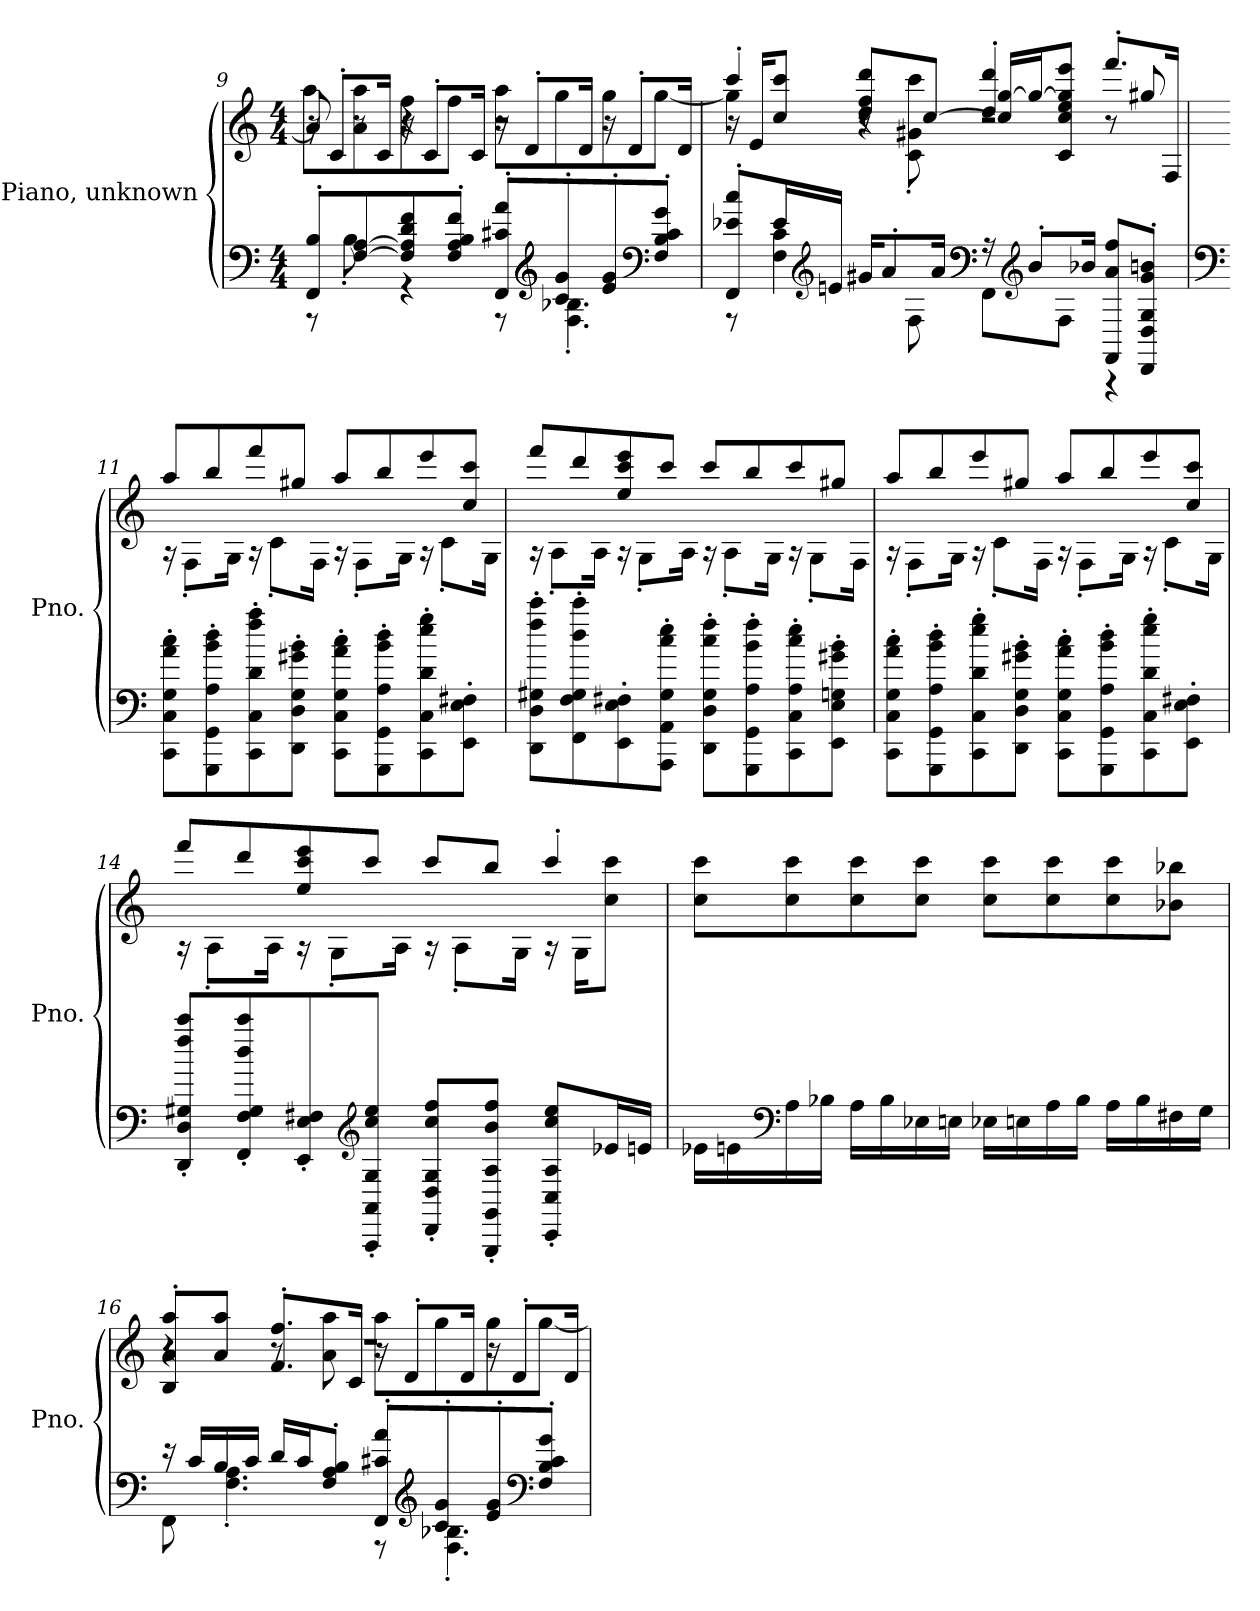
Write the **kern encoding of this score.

**kern	**kern
*part1	*part1
*staff2	*staff1
*I"Piano, unknown	*
*I'Pno.	*
!!LO:LB:g=z
*clefF4	*clefG2
*k[]	*k[]
*M4/4	*M4/4
=9	=9
*^	*^
*	*	*	*^
8FF/' 8B/'L	8r	8a/]	8aa\L	16r
.	.	.	.	8c'/L
[8F/ [8A/	8B'\	8r	8a\ 8aa\	.
.	.	.	.	16c/Jk
8F/] 8A/] 8d/ 8f/	4r	4r	8ff\	16r
.	.	.	.	8c'/L
8F/' 8A/' 8B/' 8f/'J	.	.	8ff\J	.
.	.	.	.	16c/Jk
8FF/' 8c#X/' 8a/'L	8r	2r	8aa\L	16r
.	.	.	.	8d'/L
*clefG2	*	*	*	*
8c#/' 8g/'	4.F\' 4.B-X\'	.	8gg\	.
.	.	.	.	16d/Jk
8e/' 8g/'	.	.	8gg\	16r
.	.	.	.	8d'/L
*clefF4	*	*	*	*
8F/' 8B-/' 8c#/' 8g/'J	.	.	[8gg\J	.
.	.	.	.	16d/Jk
=10	=10	=10	=10	=10
8FF/' 8e-X/' 8cc/'L	8r	4ccc'/	4gg\]	16r
.	.	.	.	16e/KL
16e-/L	4F\ 4c\	.	.	8cc/ 8ccc/J
*clefG2	*	*	*	*
16en/JJ	.	.	.	.
16g#X/KL	.	4r	8r	8dd/ 8ff/ 8ddd/L
8a'/	.	.	.	.
.	8F\	.	8c\' 8g#X\' 8ccc\'	[8cc/J
16a/Jk	.	.	.	.
*clefF4	*	*	*	*
16r	8FF\L	4dd/' 4ddd/'	2r	16cc/] [16gg/LL
*clefG2	*	*	*	*
8b'/L	.	.	.	16gg/J_
.	8F\J	.	.	8c/ 8cc/ 8ee/ 8gg/] 8eee/J
16b-X/Jk	.	.	.	.
8FF/ 8a/ 8ff/L	4r	8r	.	8.fff'/L
8DD/' 8D/' 8G/' 8g#/' 8bn/'J	.	8gg#X/	.	.
.	.	.	.	16F/Jk
*v	*v	*	*	*
*	*v	*v	*v
!!LO:LB:g=z
=11	=11
*clefF4	*
*	*^
8CC\' 8C\' 8G\' 8a\' 8cc\'L	8aa/L	16r
.	.	8F'\L
8GGG\' 8GG\' 8A\' 8b\' 8dd\'	8bb/	.
.	.	16G\Jk
8CC\' 8C\' 8d\' 8ff\' 8aa\'	8fff/	16r
.	.	8c'\L
8DD\' 8D\' 8G\' 8g#X\' 8b\'J	8gg#X/J	.
.	.	16F\Jk
8CC\' 8C\' 8G\' 8a\' 8cc\'L	8aa/L	16r
.	.	8F'\L
8GGG\' 8GG\' 8A\' 8b\' 8dd\'	8bb/	.
.	.	16G\Jk
8CC\' 8C\' 8d\' 8ee\' 8gg\'	8eee/	16r
.	.	8c'\L
8EE\' 8E\' 8F#X\'J	8cc/ 8ccc/J	.
.	.	16G\Jk
=12	=12	=12
8DD\' 8D\' 8G#X\' 8ff\' 8ccc\'L	8fff/L	16r
.	.	8A'\L
8FF\' 8F\' 8G#\' 8dd\' 8ccc\'	8ddd/	.
.	.	16A\Jk
8EE\' 8E\' 8F#X\'	8ee/ 8ccc/ 8eee/	16r
.	.	8G'\L
8AAA\' 8AA\' 8G#\' 8cc\' 8ee\'J	8ccc/J	.
.	.	16A\Jk
8DD\' 8D\' 8G#\' 8cc\' 8ff\'L	8ccc/L	16r
.	.	8A'\L
8GGG\' 8GG\' 8A\' 8b\' 8ff\'	8bb/	.
.	.	16G\Jk
8CC\' 8C\' 8A\' 8cc\' 8ee\'	8ccc/	16r
.	.	8G'\L
8EE\' 8E\' 8Gn\' 8g#X\' 8b\'J	8gg#X/J	.
.	.	16F\Jk
!!LO:LB:g=z	!!
=13	=13	=13
8CC\' 8C\' 8G\' 8a\' 8cc\'L	8aa/L	16r
.	.	8F'\L
8GGG\' 8GG\' 8A\' 8b\' 8dd\'	8bb/	.
.	.	16G\Jk
8CC\' 8C\' 8d\' 8ee\' 8gg\'	8eee/	16r
.	.	8c'\L
8DD\' 8D\' 8G\' 8g#X\' 8b\'J	8gg#X/J	.
.	.	16F\Jk
8CC\' 8C\' 8G\' 8a\' 8cc\'L	8aa/L	16r
.	.	8F'\L
8GGG\' 8GG\' 8A\' 8b\' 8dd\'	8bb/	.
.	.	16G\Jk
8CC\' 8C\' 8d\' 8ee\' 8gg\'	8eee/	16r
.	.	8c'\L
8EE\' 8E\' 8F#X\'J	8cc/ 8ccc/J	.
.	.	16G\Jk
=14	=14	=14
8DD/' 8D/' 8G#X/' 8ff/' 8ccc/'L	8fff/L	16r
.	.	8A'\L
8FF/' 8F/' 8G#/' 8dd/' 8ccc/'	8ddd/	.
.	.	16A\Jk
8EE/' 8E/' 8F#X/'	8ee/ 8ccc/ 8eee/	16r
.	.	8G'\L
*clefG2	*	*
8AAA/' 8AA/' 8G#/' 8cc/' 8ee/'J	8ccc/J	.
.	.	16A\Jk
8DD/' 8D/' 8G#/' 8cc/' 8ff/'L	8ccc/L	16r
.	.	8A'\L
8GGG/' 8GG/' 8A/' 8b/' 8ff/'J	8bb/J	.
.	.	16G\Jk
8CC/' 8C/' 8A/' 8cc/' 8ee/'L	4ccc'/	16r
.	.	16G\KL
16e-X/L	.	8cc\ 8ccc\J
16en/JJ	.	.
*	*v	*v
!!LO:LB:g=z
=15	=15
16e-X\LL	8cc\ 8ccc\L
16en\	.
*clefF4	*
16A\	8cc\ 8ccc\
16B-X\JJ	.
16A\LL	8cc\ 8ccc\
16B-\	.
16E-X\	8cc\ 8ccc\J
16En\JJ	.
16E-X\LL	8cc\ 8ccc\L
16En\	.
16A\	8cc\ 8ccc\
16B-\JJ	.
16A\LL	8cc\ 8ccc\
16B-\	.
16F#X\	8b-X\ 8bb-X\J
16G\JJ	.
=16	=16
*^	*^
*	*	*	*^
16r	8FF\	1r	4r	8B/' 8a/' 8aa/'L
16c/LL	.	.	.	.
16B/	4.F\' 4.A\'	.	.	8a/ 8aa/J
16c/JJ	.	.	.	.
16d/LL	.	.	8r	8.f/' 8.ff/'L
16c/J	.	.	.	.
8F/' 8A/' 8B/'J	.	.	8a\ 8aa\	.
.	.	.	.	16c/Jk
8FF/' 8c#X/' 8a/'L	8r	.	8aa\L	16r
.	.	.	.	8d'/L
*clefG2	*	*	*	*
8c#/' 8g/'	4.F\' 4.B-X\'	.	8gg\	.
.	.	.	.	16d/Jk
8e/' 8g/'	.	.	8gg\	16r
.	.	.	.	8d'/L
*clefF4	*	*	*	*
8F/' 8B-/' 8c#/' 8g/'J	.	.	[8gg\J	.
.	.	.	.	16d/Jk
*v	*v	*	*	*
*	*v	*v	*v
=	=
*-	*-
